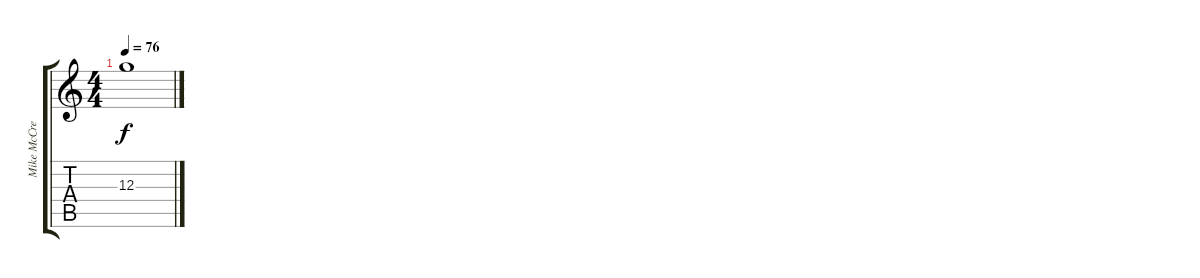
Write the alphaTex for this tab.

\track ("Mike McCready" "Mike McCre") {instrument distortionguitar}
\staff {score tabs}
\tuning (E4 B3 G3 D3 A2 E2) {hide}
\ts (4 4)
\tempo 76
\clef g2
\ks c
12.3{t}.1{dy f}
